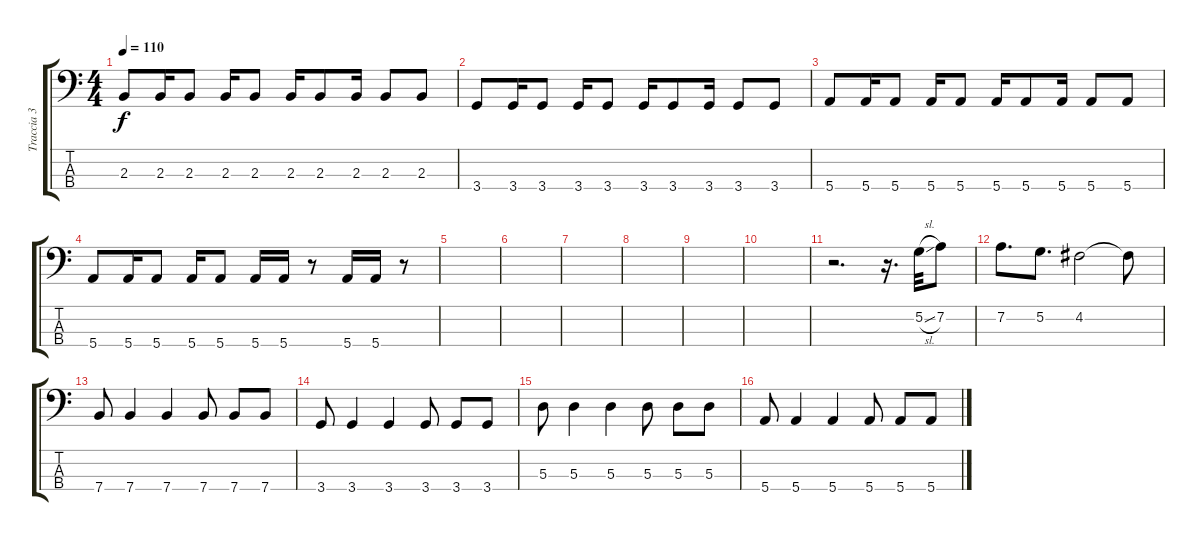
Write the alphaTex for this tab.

\track ("Traccia 3" "Traccia 3") {instrument electricbasspick}
\staff {score tabs}
\tuning (G2 D2 A1 E1) {hide}
\ts (4 4)
\tempo 110
\clef f4
\ks c
2.3.8{dy f} 2.3.16 2.3.8 2.3.16 2.3.8 2.3.16 2.3.8 2.3.16 2.3.8 2.3.8 |
3.4.8 3.4.16 3.4.8 3.4.16 3.4.8 3.4.16 3.4.8 3.4.16 3.4.8 3.4.8 |
5.4.8 5.4.16 5.4.8 5.4.16 5.4.8 5.4.16 5.4.8 5.4.16 5.4.8 5.4.8 |
5.4.8 5.4.16 5.4.8 5.4.16 5.4.8 5.4.16 5.4.16 r.8 5.4.16 5.4.16 r.8 |
|
|
|
|
|
|
r.2{d} r.16{d} 5.2{sl}.32 7.2.8 |
7.2.8{d} 5.2.8{d} 4.2.2 4.2{t}.8 |
7.4.8 7.4.4 7.4.4 7.4.8 7.4.8 7.4.8 |
3.4.8 3.4.4 3.4.4 3.4.8 3.4.8 3.4.8 |
5.3.8 5.3.4 5.3.4 5.3.8 5.3.8 5.3.8 |
5.4.8 5.4.4 5.4.4 5.4.8 5.4.8 5.4.8
